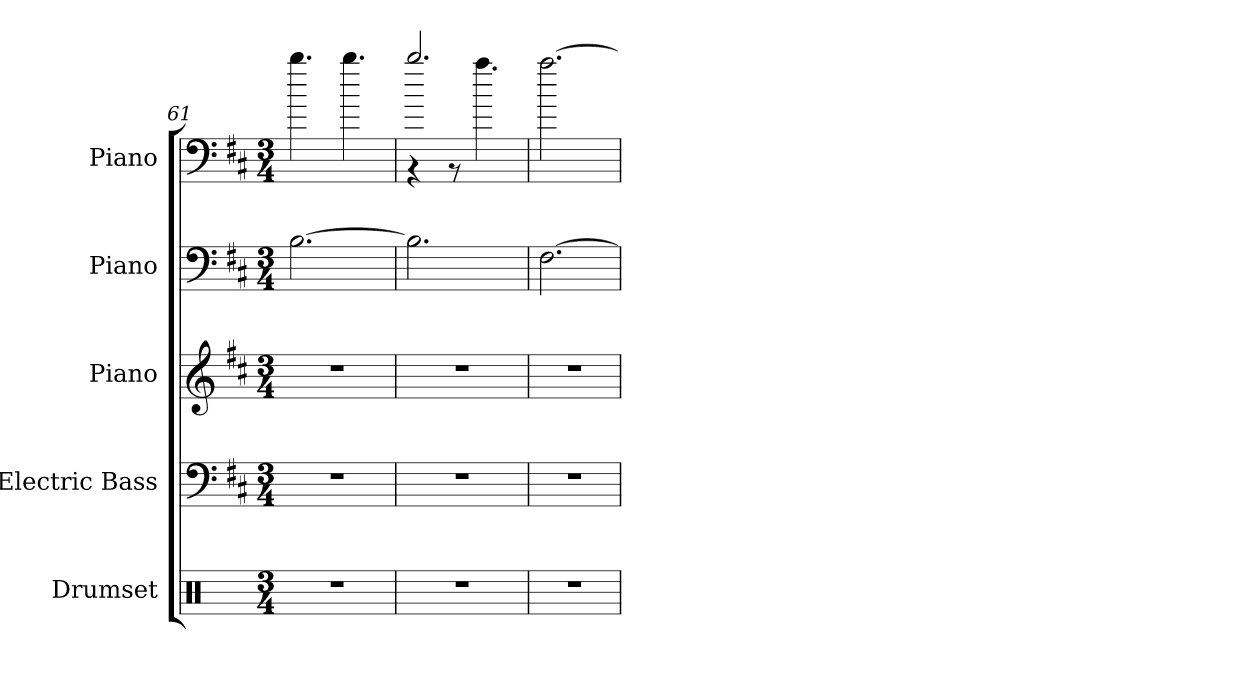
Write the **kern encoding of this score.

**kern	**kern	**kern	**kern	**kern
*part5	*part4	*part3	*part2	*part1
*staff5	*staff4	*staff3	*staff2	*staff1
*I"Drumset	*I"Electric Bass	*I"Piano	*I"Piano	*I"Piano
*I'D. Set	*I'El. B.	*I'Pno.	*I'Pno.	*I'Pno.
*clefX	*clefF4	*clefG2	*clefF4	*clefF4
*	*ITrd7c12	*	*	*
*k[]	*k[f#c#]	*k[f#c#]	*k[f#c#]	*k[f#c#]
*M3/4	*M3/4	*M3/4	*M3/4	*M3/4
=61	=61	=61	=61	=61
2.r	2.r	2.r	[2.B\	4.bb\
.	.	.	.	4.bb\
=62	=62	=62	=62	=62
*	*	*	*	*^
2.r	2.r	2.r	2.B\]	2.bb/	4r
.	.	.	.	.	8r
.	.	.	.	.	4.aa\
*	*	*	*	*v	*v
=63	=63	=63	=63	=63
2.r	2.r	2.r	[2.F#\	[2.aa\
=	=	=	=	=
*-	*-	*-	*-	*-
